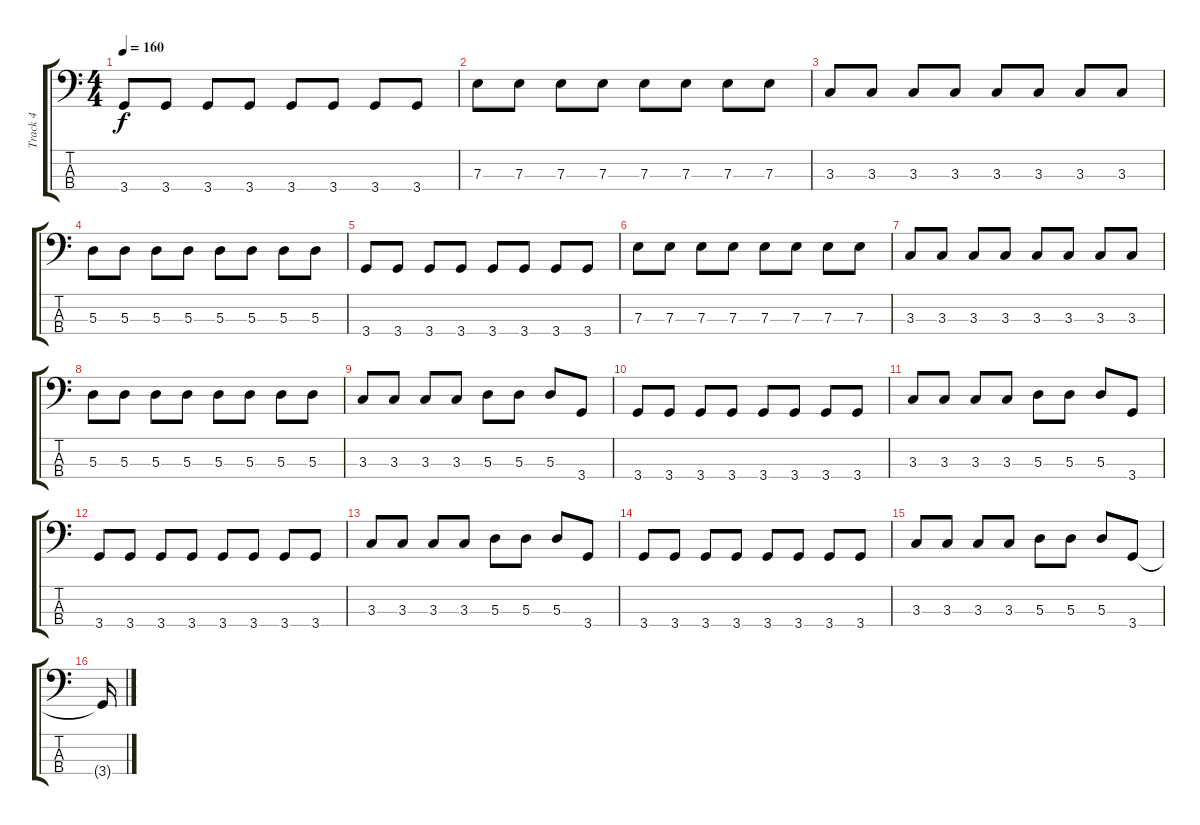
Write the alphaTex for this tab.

\track ("Track 4" "Track 4") {instrument electricbassfinger}
\staff {score tabs}
\tuning (G2 D2 A1 E1) {hide}
\ts (4 4)
\tempo 160
\clef f4
\ks c
3.4.8{dy f} 3.4.8 3.4.8 3.4.8 3.4.8 3.4.8 3.4.8 3.4.8 |
7.3.8 7.3.8 7.3.8 7.3.8 7.3.8 7.3.8 7.3.8 7.3.8 |
3.3.8 3.3.8 3.3.8 3.3.8 3.3.8 3.3.8 3.3.8 3.3.8 |
5.3.8 5.3.8 5.3.8 5.3.8 5.3.8 5.3.8 5.3.8 5.3.8 |
3.4.8 3.4.8 3.4.8 3.4.8 3.4.8 3.4.8 3.4.8 3.4.8 |
7.3.8 7.3.8 7.3.8 7.3.8 7.3.8 7.3.8 7.3.8 7.3.8 |
3.3.8 3.3.8 3.3.8 3.3.8 3.3.8 3.3.8 3.3.8 3.3.8 |
5.3.8 5.3.8 5.3.8 5.3.8 5.3.8 5.3.8 5.3.8 5.3.8 |
3.3.8 3.3.8 3.3.8 3.3.8 5.3.8 5.3.8 5.3.8 3.4.8 |
3.4.8 3.4.8 3.4.8 3.4.8 3.4.8 3.4.8 3.4.8 3.4.8 |
3.3.8 3.3.8 3.3.8 3.3.8 5.3.8 5.3.8 5.3.8 3.4.8 |
3.4.8 3.4.8 3.4.8 3.4.8 3.4.8 3.4.8 3.4.8 3.4.8 |
3.3.8 3.3.8 3.3.8 3.3.8 5.3.8 5.3.8 5.3.8 3.4.8 |
3.4.8 3.4.8 3.4.8 3.4.8 3.4.8 3.4.8 3.4.8 3.4.8 |
3.3.8 3.3.8 3.3.8 3.3.8 5.3.8 5.3.8 5.3.8 3.4.8 |
3.4{t}.16
